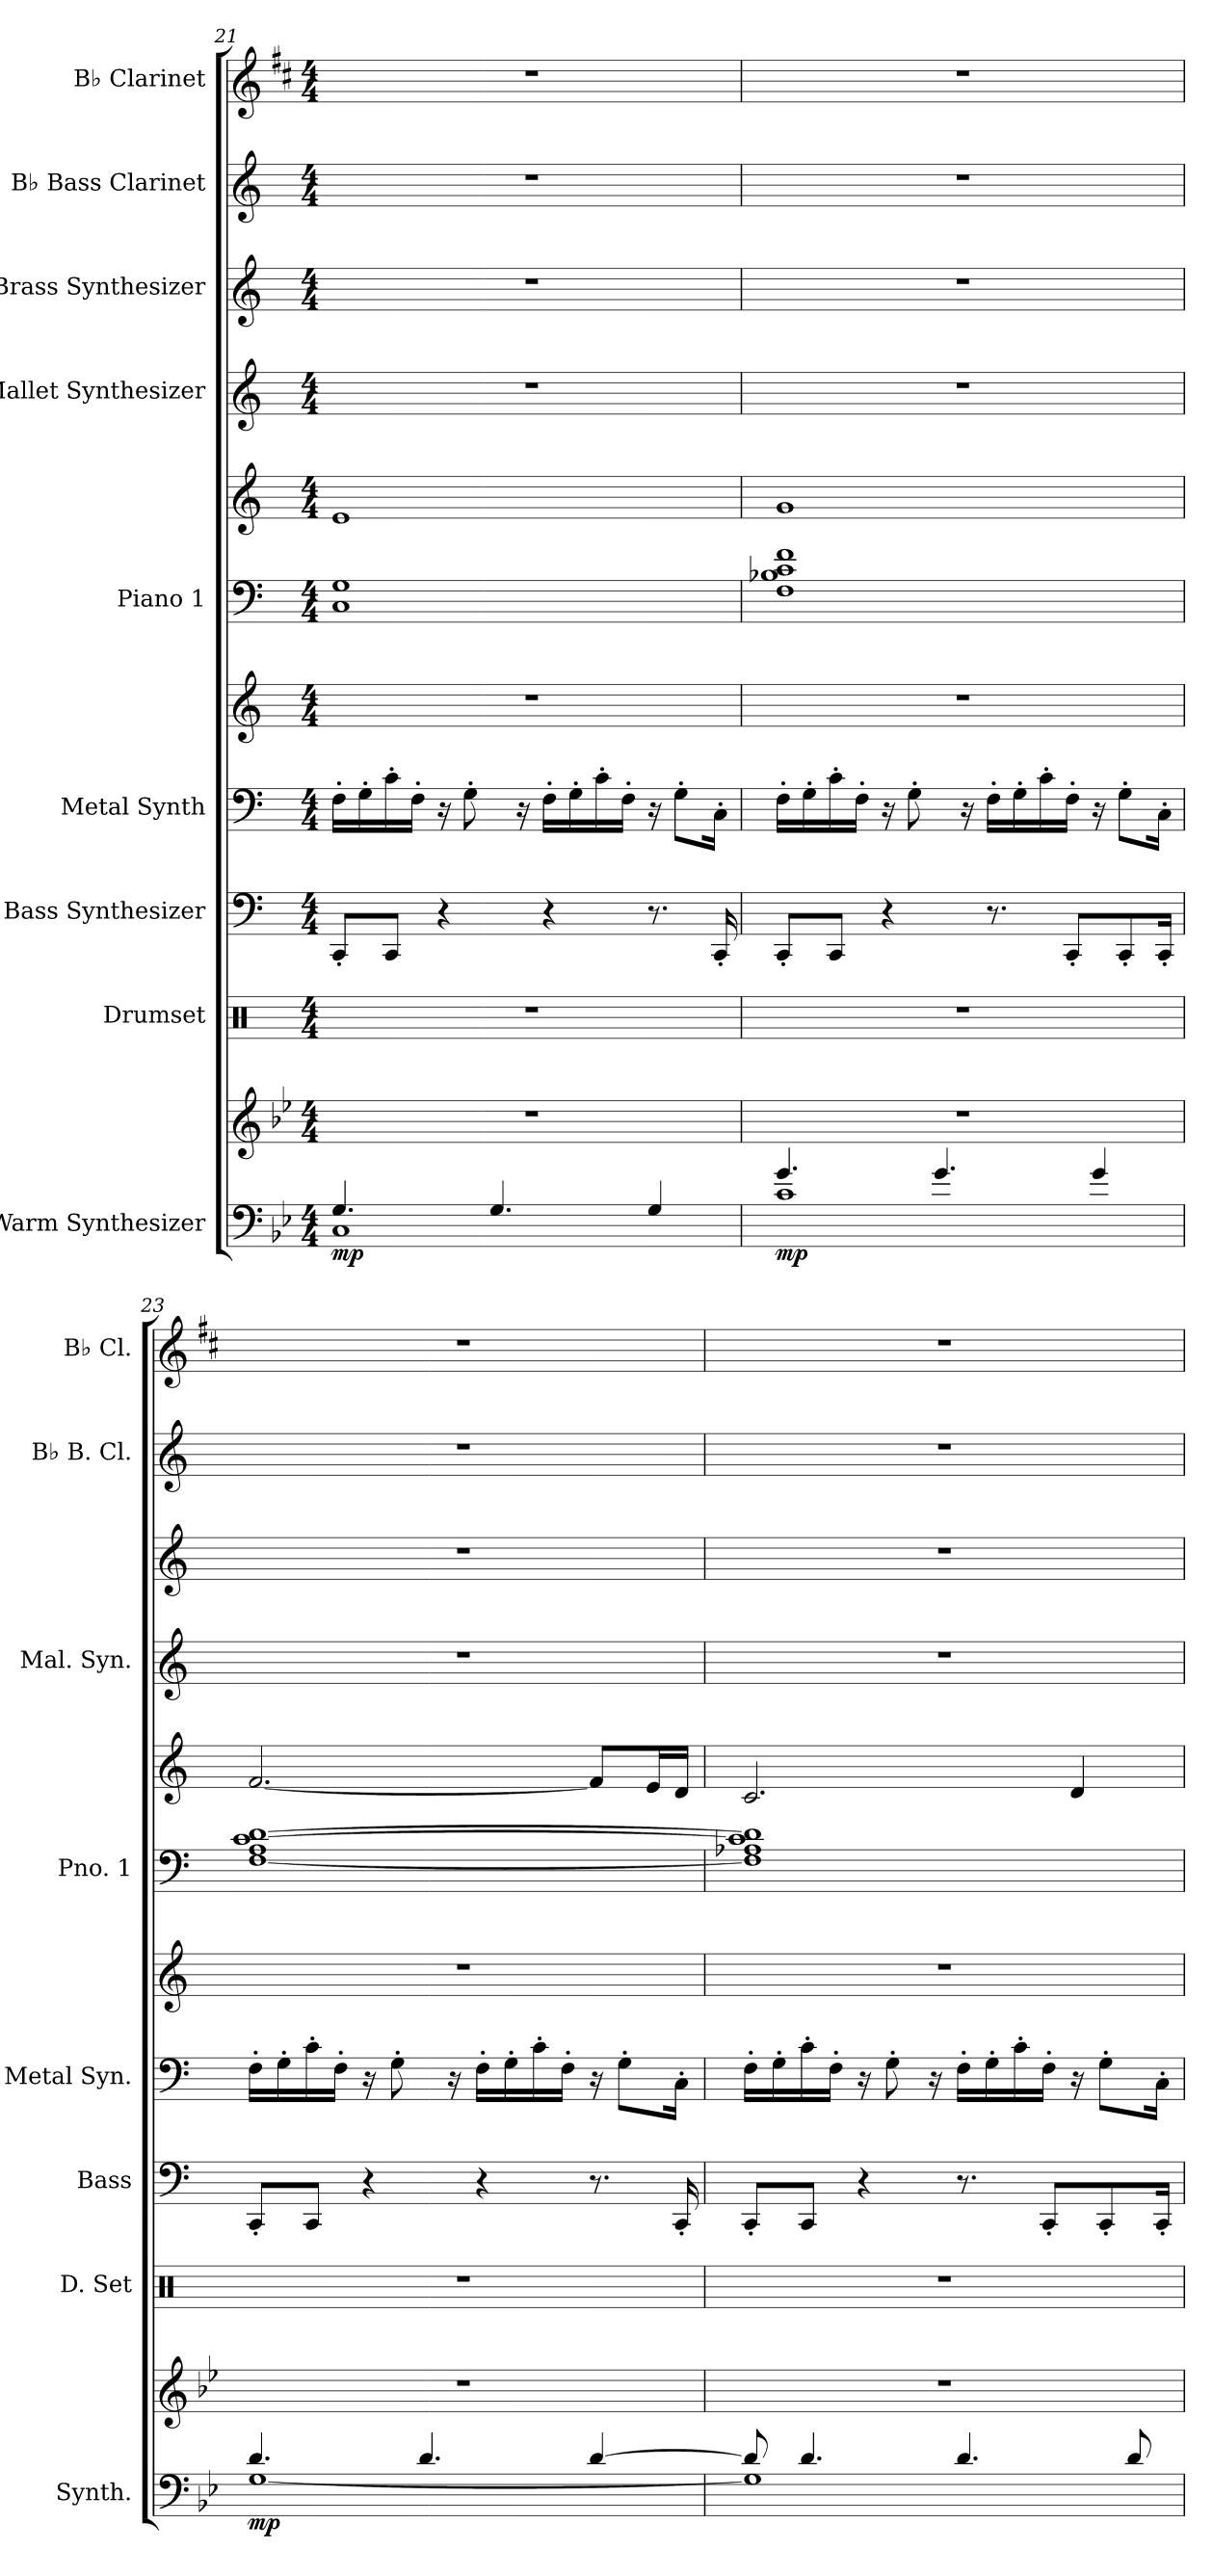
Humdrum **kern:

**kern	**kern	**dynam	**kern	**kern	**kern	**kern	**kern	**kern	**kern	**kern	**kern	**kern
*part9	*part9	*part9	*part8	*part7	*part6	*part6	*part5	*part5	*part4	*part3	*part2	*part1
*staff12	*staff11	*staff11/12	*staff10	*staff9	*staff8	*staff7	*staff6	*staff5	*staff4	*staff3	*staff2	*staff1
*I"Warm Synthesizer	*	*	*I"Drumset	*I"Bass Synthesizer	*I"Metal Synth	*	*I"Piano 1	*	*I"Mallet Synthesizer	*I"Brass Synthesizer	*I"B♭ Bass Clarinet	*I"B♭ Clarinet
*I'Synth.	*	*	*I'D. Set	*I'Bass	*I'Metal Syn.	*	*I'Pno. 1	*	*I'Mal. Syn.	*	*I'B♭ B. Cl.	*I'B♭ Cl.
*clefF4	*clefG2	*	*clefX	*clefF4	*clefF4	*clefG2	*clefF4	*clefG2	*clefG2	*clefG2	*clefG2	*clefG2
*	*	*	*	*	*	*	*	*	*	*	*ITrd8c14	*ITrd1c2
*k[b-e-]	*k[b-e-]	*	*k[]	*k[]	*k[]	*k[]	*k[]	*k[]	*k[]	*k[]	*k[]	*k[]
*M4/4	*M4/4	*	*M4/4	*M4/4	*M4/4	*M4/4	*M4/4	*M4/4	*M4/4	*M4/4	*M4/4	*M4/4
=21	=21	=21	=21	=21	=21	=21	=21	=21	=21	=21	=21	=21
*^	*	*	*	*	*	*	*	*	*	*	*	*
!	!	!	!LO:DY:b=2	!	!	!	!	!	!	!	!	!	!
4.G/	1C	1r	mp	1r	8CC'/L	16F'\LL	1r	1C 1G	1e	1r	1r	1r	1r
.	.	.	.	.	.	16G'\	.	.	.	.	.	.	.
.	.	.	.	.	8CC/J	16c'\	.	.	.	.	.	.	.
.	.	.	.	.	.	16F'\JJ	.	.	.	.	.	.	.
.	.	.	.	.	4r	16r	.	.	.	.	.	.	.
.	.	.	.	.	.	8G'\	.	.	.	.	.	.	.
4.G/	.	.	.	.	.	.	.	.	.	.	.	.	.
.	.	.	.	.	.	16r	.	.	.	.	.	.	.
.	.	.	.	.	4r	16F'\LL	.	.	.	.	.	.	.
.	.	.	.	.	.	16G'\	.	.	.	.	.	.	.
.	.	.	.	.	.	16c'\	.	.	.	.	.	.	.
.	.	.	.	.	.	16F'\JJ	.	.	.	.	.	.	.
4G/	.	.	.	.	8.r	16r	.	.	.	.	.	.	.
.	.	.	.	.	.	8G'\L	.	.	.	.	.	.	.
.	.	.	.	.	16CC'/	16C'\Jk	.	.	.	.	.	.	.
=22	=22	=22	=22	=22	=22	=22	=22	=22	=22	=22	=22	=22	=22
!	!	!	!LO:DY:b=2	!	!	!	!	!	!	!	!	!	!
4.g/	1c	1r	mp	1r	8CC'/L	16F'\LL	1r	1F 1B-X 1c 1f	1g	1r	1r	1r	1r
.	.	.	.	.	.	16G'\	.	.	.	.	.	.	.
.	.	.	.	.	8CC/J	16c'\	.	.	.	.	.	.	.
.	.	.	.	.	.	16F'\JJ	.	.	.	.	.	.	.
.	.	.	.	.	4r	16r	.	.	.	.	.	.	.
.	.	.	.	.	.	8G'\	.	.	.	.	.	.	.
4.g/	.	.	.	.	.	.	.	.	.	.	.	.	.
.	.	.	.	.	.	16r	.	.	.	.	.	.	.
.	.	.	.	.	8.r	16F'\LL	.	.	.	.	.	.	.
.	.	.	.	.	.	16G'\	.	.	.	.	.	.	.
.	.	.	.	.	.	16c'\	.	.	.	.	.	.	.
.	.	.	.	.	8CC'/L	16F'\JJ	.	.	.	.	.	.	.
4g/	.	.	.	.	.	16r	.	.	.	.	.	.	.
.	.	.	.	.	8CC'/	8G'\L	.	.	.	.	.	.	.
.	.	.	.	.	16CC'/Jk	16C'\Jk	.	.	.	.	.	.	.
=23	=23	=23	=23	=23	=23	=23	=23	=23	=23	=23	=23	=23	=23
!	!	!	!LO:DY:b=2	!	!	!	!	!	!	!	!	!	!
4.d/	[1G	1r	mp	1r	8CC'/L	16F'\LL	1r	[1F 1A [1c [1d	[2.f/	1r	1r	1r	1r
.	.	.	.	.	.	16G'\	.	.	.	.	.	.	.
.	.	.	.	.	8CC/J	16c'\	.	.	.	.	.	.	.
.	.	.	.	.	.	16F'\JJ	.	.	.	.	.	.	.
.	.	.	.	.	4r	16r	.	.	.	.	.	.	.
.	.	.	.	.	.	8G'\	.	.	.	.	.	.	.
4.d/	.	.	.	.	.	.	.	.	.	.	.	.	.
.	.	.	.	.	.	16r	.	.	.	.	.	.	.
.	.	.	.	.	4r	16F'\LL	.	.	.	.	.	.	.
.	.	.	.	.	.	16G'\	.	.	.	.	.	.	.
.	.	.	.	.	.	16c'\	.	.	.	.	.	.	.
.	.	.	.	.	.	16F'\JJ	.	.	.	.	.	.	.
[4d/	.	.	.	.	8.r	16r	.	.	8f/L]	.	.	.	.
.	.	.	.	.	.	8G'\L	.	.	.	.	.	.	.
.	.	.	.	.	.	.	.	.	16e/L	.	.	.	.
.	.	.	.	.	16CC'/	16C'\Jk	.	.	16d/JJ	.	.	.	.
=24	=24	=24	=24	=24	=24	=24	=24	=24	=24	=24	=24	=24	=24
8d/]	1G]	1r	.	1r	8CC'/L	16F'\LL	1r	1F] 1A-X 1c] 1d]	2.c/	1r	1r	1r	1r
.	.	.	.	.	.	16G'\	.	.	.	.	.	.	.
4.d/	.	.	.	.	8CC/J	16c'\	.	.	.	.	.	.	.
.	.	.	.	.	.	16F'\JJ	.	.	.	.	.	.	.
.	.	.	.	.	4r	16r	.	.	.	.	.	.	.
.	.	.	.	.	.	8G'\	.	.	.	.	.	.	.
.	.	.	.	.	.	16r	.	.	.	.	.	.	.
4.d/	.	.	.	.	8.r	16F'\LL	.	.	.	.	.	.	.
.	.	.	.	.	.	16G'\	.	.	.	.	.	.	.
.	.	.	.	.	.	16c'\	.	.	.	.	.	.	.
.	.	.	.	.	8CC'/L	16F'\JJ	.	.	.	.	.	.	.
.	.	.	.	.	.	16r	.	.	4d/	.	.	.	.
.	.	.	.	.	8CC'/	8G'\L	.	.	.	.	.	.	.
8d/	.	.	.	.	.	.	.	.	.	.	.	.	.
.	.	.	.	.	16CC'/Jk	16C'\Jk	.	.	.	.	.	.	.
*v	*v	*	*	*	*	*	*	*	*	*	*	*	*
=	=	=	=	=	=	=	=	=	=	=	=	=
*-	*-	*-	*-	*-	*-	*-	*-	*-	*-	*-	*-	*-
